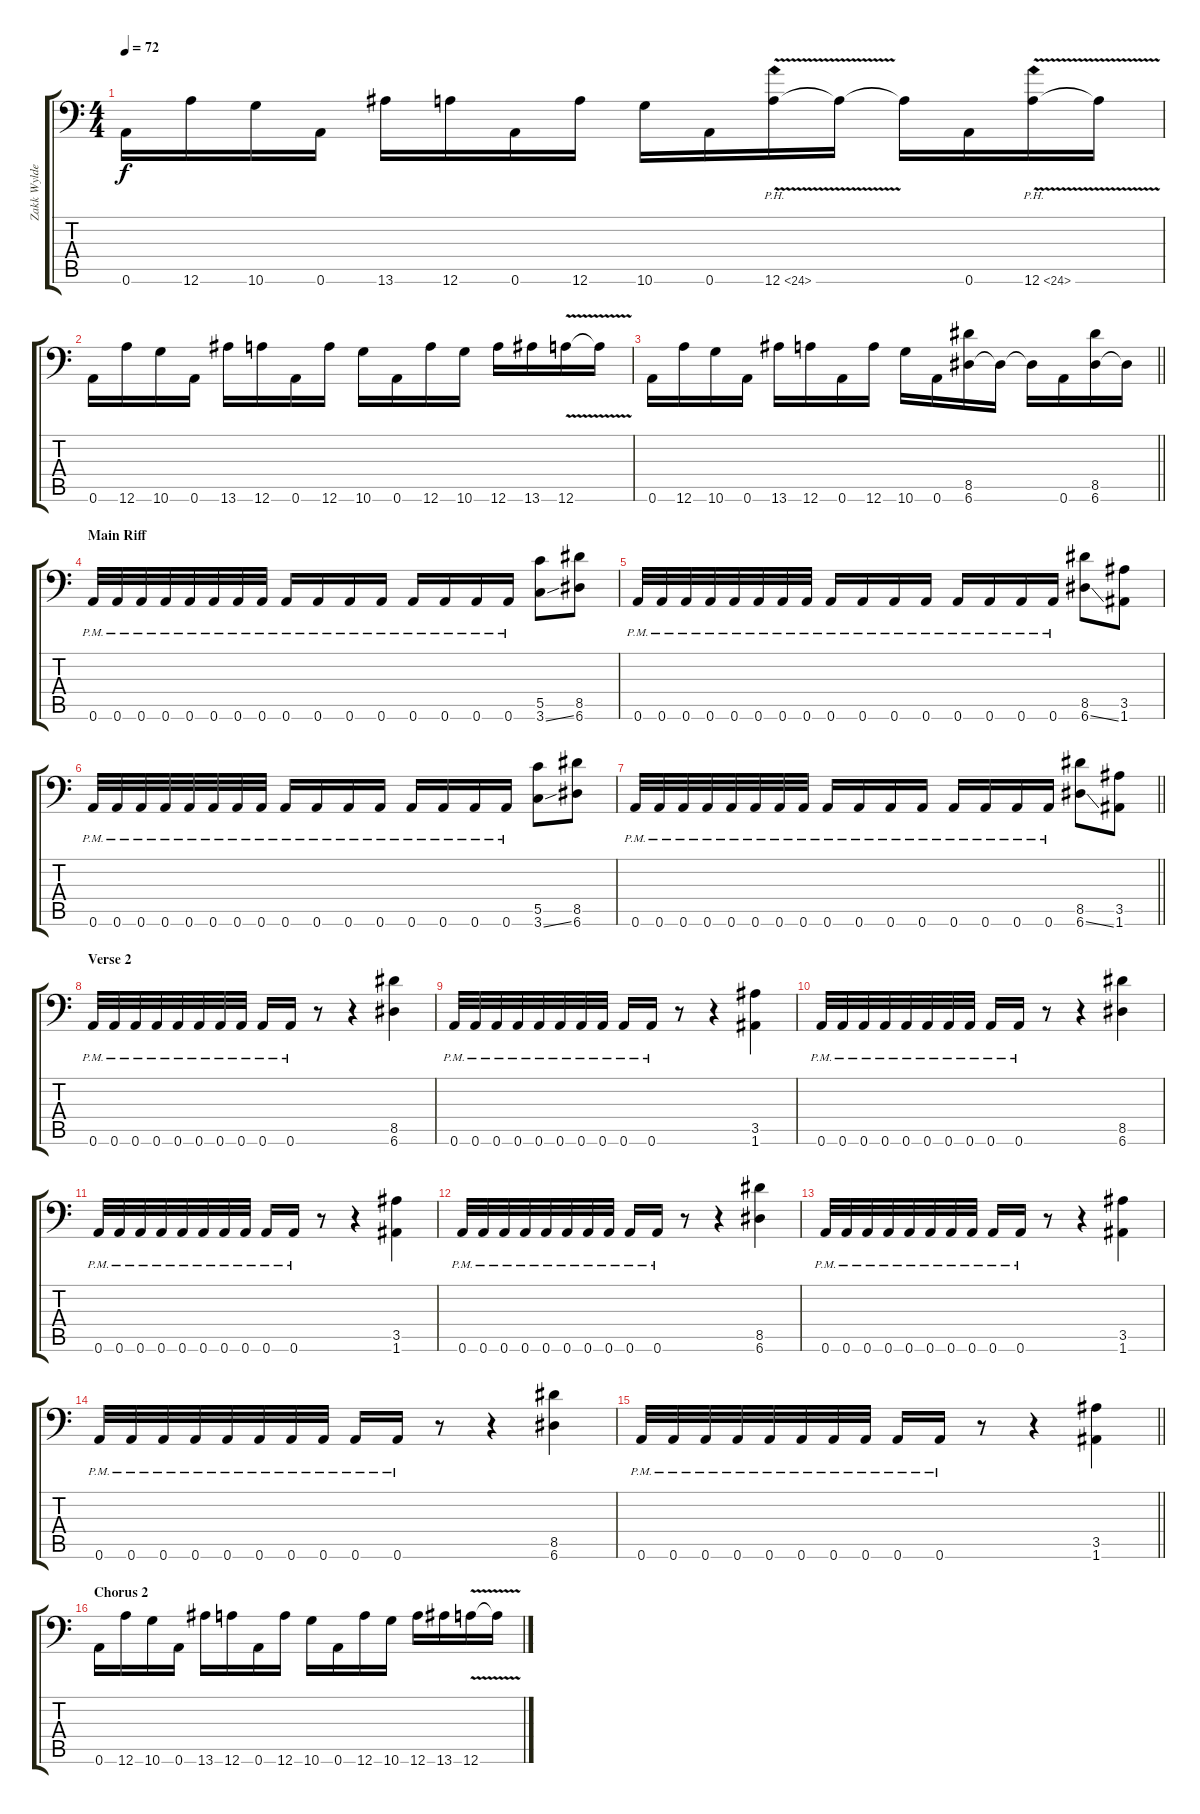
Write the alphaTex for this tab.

\track ("Zakk Wylde" "Zakk Wylde") {instrument distortionguitar}
\staff {score tabs}
\tuning (D4 A3 F3 C3 G2 A1) {hide}
\ts (4 4)
\tempo 72
\clef f4
\ks c
0.6.16{dy f} 12.6.16 10.6.16 0.6.16 13.6.16 12.6.16 0.6.16 12.6.16 10.6.16 0.6.16 12.6{ph 12 v}.16 12.6{t}.16 12.6{t}.16 0.6.16 12.6{ph 12 v}.16 12.6{t}.16 |
0.6.16 12.6.16 10.6.16 0.6.16 13.6.16 12.6.16 0.6.16 12.6.16 10.6.16 0.6.16 12.6.16 10.6.16 12.6.16 13.6.16 12.6{v}.16 12.6{t}.16 |
\barLineRight lightlight
0.6.16 12.6.16 10.6.16 0.6.16 13.6.16 12.6.16 0.6.16 12.6.16 10.6.16 0.6.16 (8.5 6.6).16 6.6{t}.16 6.6{t}.16 0.6.16 (8.5 6.6).16 6.6{t}.16 |
\section ("" "Main Riff")
0.6{pm}.32 0.6{pm}.32 0.6{pm}.32 0.6{pm}.32 0.6{pm}.32 0.6{pm}.32 0.6{pm}.32 0.6{pm}.32 0.6{pm}.16 0.6{pm}.16 0.6{pm}.16 0.6{pm}.16 0.6{pm}.16 0.6{pm}.16 0.6{pm}.16 0.6{pm}.16 (5.5 3.6{ss}).8 (8.5 6.6).8 |
0.6{pm}.32 0.6{pm}.32 0.6{pm}.32 0.6{pm}.32 0.6{pm}.32 0.6{pm}.32 0.6{pm}.32 0.6{pm}.32 0.6{pm}.16 0.6{pm}.16 0.6{pm}.16 0.6{pm}.16 0.6{pm}.16 0.6{pm}.16 0.6{pm}.16 0.6{pm}.16 (8.5 6.6{ss}).8 (3.5 1.6).8 |
0.6{pm}.32 0.6{pm}.32 0.6{pm}.32 0.6{pm}.32 0.6{pm}.32 0.6{pm}.32 0.6{pm}.32 0.6{pm}.32 0.6{pm}.16 0.6{pm}.16 0.6{pm}.16 0.6{pm}.16 0.6{pm}.16 0.6{pm}.16 0.6{pm}.16 0.6{pm}.16 (5.5 3.6{ss}).8 (8.5 6.6).8 |
\barLineRight lightlight
0.6{pm}.32 0.6{pm}.32 0.6{pm}.32 0.6{pm}.32 0.6{pm}.32 0.6{pm}.32 0.6{pm}.32 0.6{pm}.32 0.6{pm}.16 0.6{pm}.16 0.6{pm}.16 0.6{pm}.16 0.6{pm}.16 0.6{pm}.16 0.6{pm}.16 0.6{pm}.16 (8.5 6.6{ss}).8 (3.5 1.6).8 |
\section ("" "Verse 2")
0.6{pm}.32 0.6{pm}.32 0.6{pm}.32 0.6{pm}.32 0.6{pm}.32 0.6{pm}.32 0.6{pm}.32 0.6{pm}.32 0.6{pm}.16 0.6{pm}.16 r.8 r.4 (8.5 6.6).4 |
0.6{pm}.32 0.6{pm}.32 0.6{pm}.32 0.6{pm}.32 0.6{pm}.32 0.6{pm}.32 0.6{pm}.32 0.6{pm}.32 0.6{pm}.16 0.6{pm}.16 r.8 r.4 (3.5 1.6).4 |
0.6{pm}.32 0.6{pm}.32 0.6{pm}.32 0.6{pm}.32 0.6{pm}.32 0.6{pm}.32 0.6{pm}.32 0.6{pm}.32 0.6{pm}.16 0.6{pm}.16 r.8 r.4 (8.5 6.6).4 |
0.6{pm}.32 0.6{pm}.32 0.6{pm}.32 0.6{pm}.32 0.6{pm}.32 0.6{pm}.32 0.6{pm}.32 0.6{pm}.32 0.6{pm}.16 0.6{pm}.16 r.8 r.4 (3.5 1.6).4 |
0.6{pm}.32 0.6{pm}.32 0.6{pm}.32 0.6{pm}.32 0.6{pm}.32 0.6{pm}.32 0.6{pm}.32 0.6{pm}.32 0.6{pm}.16 0.6{pm}.16 r.8 r.4 (8.5 6.6).4 |
0.6{pm}.32 0.6{pm}.32 0.6{pm}.32 0.6{pm}.32 0.6{pm}.32 0.6{pm}.32 0.6{pm}.32 0.6{pm}.32 0.6{pm}.16 0.6{pm}.16 r.8 r.4 (3.5 1.6).4 |
0.6{pm}.32 0.6{pm}.32 0.6{pm}.32 0.6{pm}.32 0.6{pm}.32 0.6{pm}.32 0.6{pm}.32 0.6{pm}.32 0.6{pm}.16 0.6{pm}.16 r.8 r.4 (8.5 6.6).4 |
\barLineRight lightlight
0.6{pm}.32 0.6{pm}.32 0.6{pm}.32 0.6{pm}.32 0.6{pm}.32 0.6{pm}.32 0.6{pm}.32 0.6{pm}.32 0.6{pm}.16 0.6{pm}.16 r.8 r.4 (3.5 1.6).4 |
\section ("" "Chorus 2")
0.6.16 12.6.16 10.6.16 0.6.16 13.6.16 12.6.16 0.6.16 12.6.16 10.6.16 0.6.16 12.6.16 10.6.16 12.6.16 13.6.16 12.6{v}.16 12.6{t}.16
